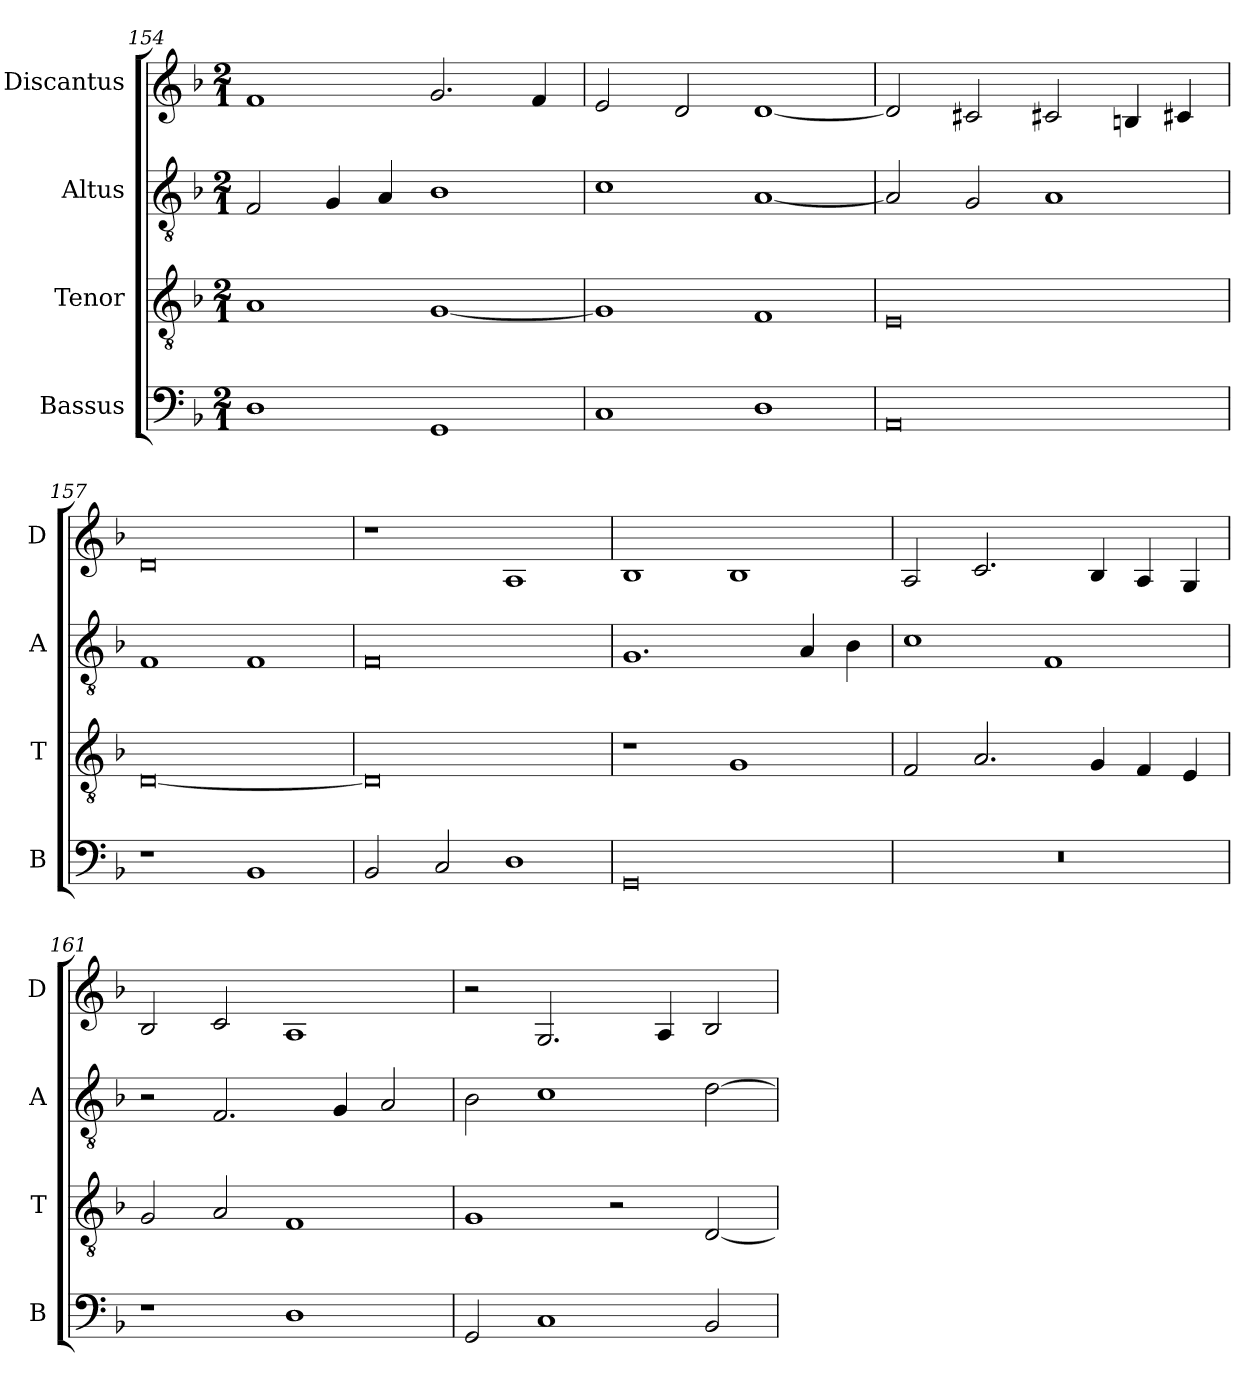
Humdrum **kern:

**kern	**kern	**kern	**kern
*part4	*part3	*part2	*part1
*staff4	*staff3	*staff2	*staff1
*I"Bassus	*I"Tenor	*I"Altus	*I"Discantus
*I'B	*I'T	*I'A	*I'D
*clefF4	*clefGv2	*clefGv2	*clefG2
*k[b-]	*k[b-]	*k[b-]	*k[b-]
*M2/1	*M2/1	*M2/1	*M2/1
=154	=154	=154	=154
1D	1A	2F/	1f
.	.	4G/	.
.	.	4A/	.
1GG	[1G	1B-	2.g/
.	.	.	4f/
=155	=155	=155	=155
1C	1G]	1c	2e/
.	.	.	2d/
1D	1F	[1A	[1d
=156	=156	=156	=156
0AA	0E	2A/]	2d/]
.	.	2G/	2c#X/
.	.	1A	2c#X/
.	.	.	4Bn/
.	.	.	4c#X/
=157	=157	=157	=157
1r	[0D	1F	0d
1BB-	.	1F	.
=158	=158	=158	=158
2BB-/	0D]	0F	1r
2C/	.	.	.
1D	.	.	1A
=159	=159	=159	=159
0GG	1r	1.G	1B-
.	1G	.	1B-
.	.	4A/	.
.	.	4B-\	.
=160	=160	=160	=160
0r	2F/	1c	2A/
.	2.A/	.	2.c/
.	.	1F	.
.	4G/	.	4B-/
.	4F/	.	4A/
.	4E/	.	4G/
=161	=161	=161	=161
1r	2G/	2r	2B-/
.	2A/	2.F/	2c/
1D	1F	.	1A
.	.	4G/	.
.	.	2A/	.
=162	=162	=162	=162
2GG/	1G	2B-\	2r
1C	.	1c	2.G/
.	2r	.	.
.	.	.	4A/
2BB-/	[2D/	[2d\	2B-/
=	=	=	=
*-	*-	*-	*-
